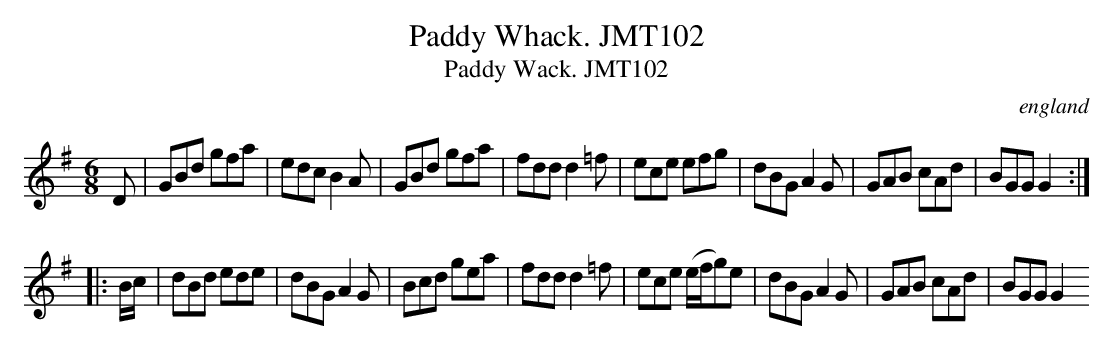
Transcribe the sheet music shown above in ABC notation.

X:1
T:Paddy Whack. JMT102
T:Paddy Wack. JMT102
O:england
M:6/8
L:1/8
K:G
D|GBd gfa|edc B2A|GBd gfa|fddd2=f|ece efg|dBGA2G|GAB cAd|BGGG2:|
|:B/c/|dBd ede|dBGA2G|Bcd gea|fddd2=f|ece (e/f/g)e|dBGA2G|GAB cAd|BGGG2
:|]
